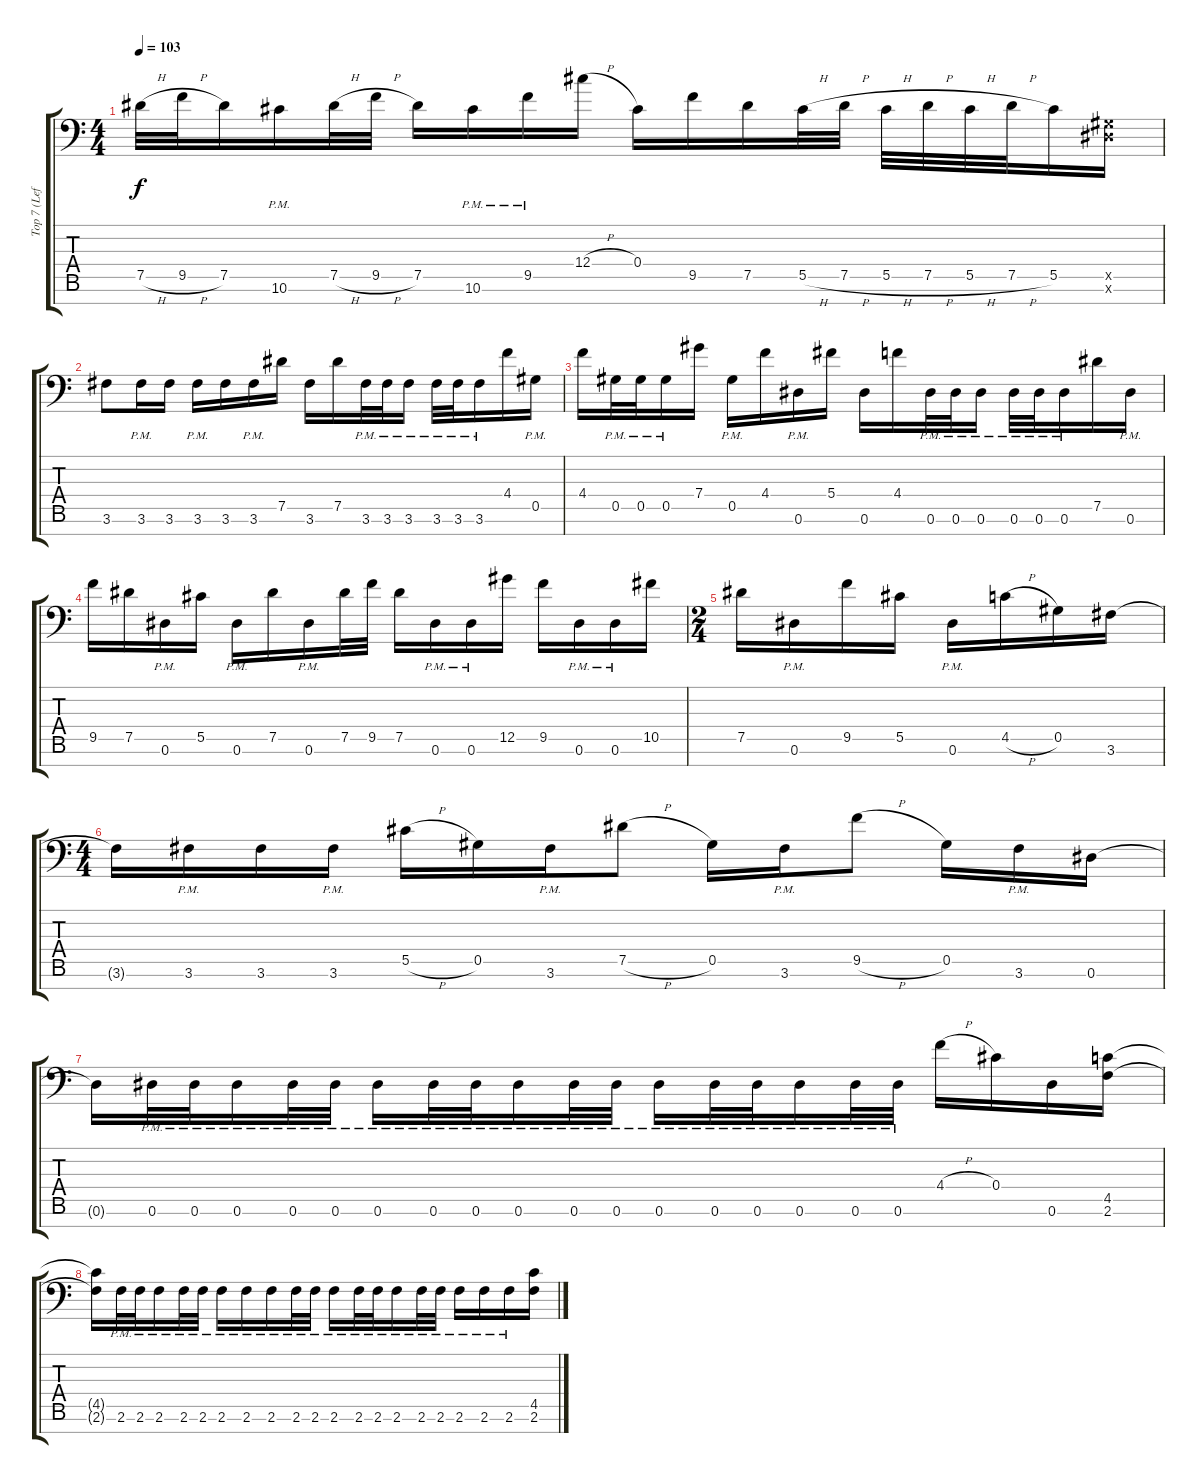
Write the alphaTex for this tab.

\track ("Top 7 (Left Guitar)" "Top 7 (Lef") {instrument distortionguitar}
\staff {score tabs}
\tuning (Eb4 Bb3 Gb3 Db3 Ab2 Eb2 Bb1) {hide}
\ts (4 4)
\tempo 103
\clef f4
\ks c
7.5{h}.32{dy f} 9.5{h}.32 7.5.16 10.6{pm}.16 7.5{h}.32 9.5{h}.32 7.5.16 10.6{pm}.16 9.5{pm}.16 12.4{h}.16 0.4.16 9.5.16 7.5.16 5.5{h}.32 7.5{h}.32 5.5{h}.32 7.5{h}.32 5.5{h}.32 7.5{h}.32 5.5.16 (0.5{x} 0.6{x}).16 |
3.6.8 3.6{pm}.16 3.6.16 3.6{pm}.16 3.6.16 3.6{pm}.16 7.5.16 3.6.16 7.5.16 3.6{pm}.32 3.6{pm}.32 3.6{pm}.16 3.6{pm}.32 3.6{pm}.32 3.6{pm}.16 4.4.16 0.5{pm}.16 |
4.4.16 0.5{pm}.32 0.5{pm}.32 0.5{pm}.16 7.4.16 0.5{pm}.16 4.4.16 0.6{pm}.16 5.4.16 0.6.16 4.4.16 0.6{pm}.32 0.6{pm}.32 0.6{pm}.16 0.6{pm}.32 0.6{pm}.32 0.6{pm}.16 7.5.16 0.6{pm}.16 |
9.5.16 7.5.16 0.6{pm}.16 5.5.16 0.6{pm}.16 7.5.16 0.6{pm}.16 7.5.32 9.5.32 7.5.16 0.6{pm}.16 0.6{pm}.16 12.5.16 9.5.16 0.6{pm}.16 0.6{pm}.16 10.5.16 |
\ts (2 4)
7.5.16 0.6{pm}.16 9.5.16 5.5.16 0.6{pm}.16 4.5{h}.16 0.5.16 3.6.16 |
\ts (4 4)
3.6{t}.16 3.6{pm}.16 3.6.16 3.6{pm}.16 5.5{h}.16 0.5.16 3.6{pm}.16 7.5{h}.8 0.5.16 3.6{pm}.16 9.5{h}.8 0.5.16 3.6{pm}.16 0.6.16 |
0.6{t}.16 0.6{pm}.32 0.6{pm}.32 0.6{pm}.16 0.6{pm}.32 0.6{pm}.32 0.6{pm}.16 0.6{pm}.32 0.6{pm}.32 0.6{pm}.16 0.6{pm}.32 0.6{pm}.32 0.6{pm}.16 0.6{pm}.32 0.6{pm}.32 0.6{pm}.16 0.6{pm}.32 0.6{pm}.32 4.4{h}.16 0.4.16 0.6.16 (4.5 2.6).16 |
(4.5{t} 2.6{t}).16 2.6{pm}.32 2.6{pm}.32 2.6{pm}.16 2.6{pm}.32 2.6{pm}.32 2.6{pm}.16 2.6{pm}.16 2.6{pm}.16 2.6{pm}.32 2.6{pm}.32 2.6{pm}.16 2.6{pm}.32 2.6{pm}.32 2.6{pm}.16 2.6{pm}.32 2.6{pm}.32 2.6{pm}.16 2.6{pm}.16 2.6{pm}.16 (4.5 2.6).16
